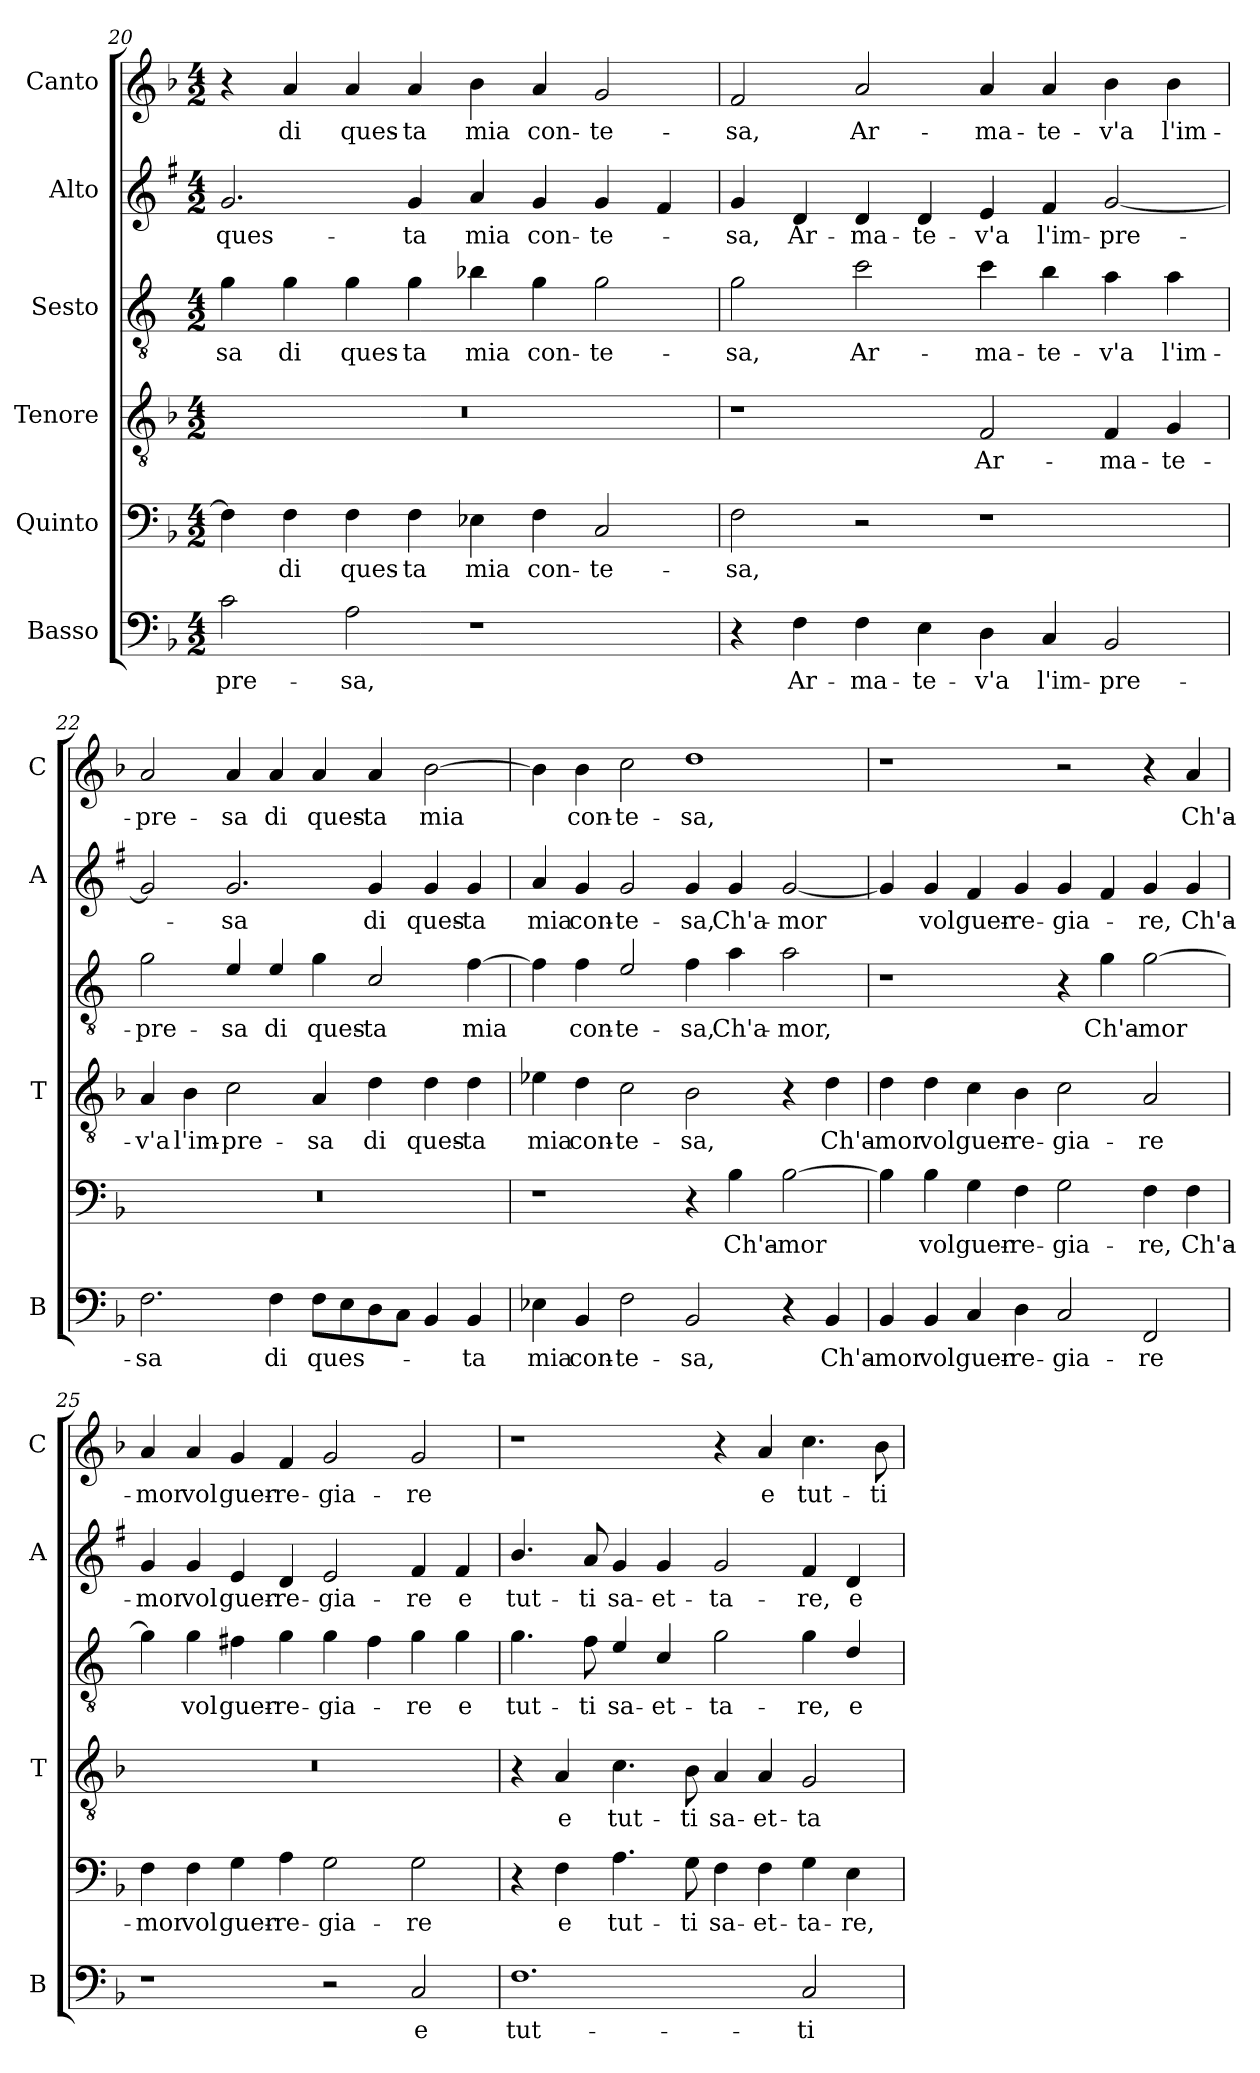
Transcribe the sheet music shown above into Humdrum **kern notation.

**kern	**text	**kern	**text	**kern	**text	**kern	**text	**kern	**text	**kern	**text
*part6	*part6	*part5	*part5	*part4	*part4	*part3	*part3	*part2	*part2	*part1	*part1
*staff6	*staff6	*staff5	*staff5	*staff4	*staff4	*staff3	*staff3	*staff2	*staff2	*staff1	*staff1
*I"Basso	*	*I"Quinto	*	*I"Tenore	*	*I"Sesto	*	*I"Alto	*	*I"Canto	*
*I'B	*	*	*	*I'T	*	*	*	*I'A	*	*I'C	*
*clefF4	*	*clefF4	*	*clefGv2	*	*clefGv2	*	*clefG2	*	*clefG2	*
*	*	*	*	*	*	*ITrd4c7	*	*ITrd1c2	*	*	*
*k[b-]	*	*k[b-]	*	*k[b-]	*	*k[b-]	*	*k[b-]	*	*k[b-]	*
*F:	*	*F:	*	*F:	*	*F:	*	*F:	*	*F:	*
*M4/2	*	*M4/2	*	*M4/2	*	*M4/2	*	*M4/2	*	*M4/2	*
=20	=20	=20	=20	=20	=20	=20	=20	=20	=20	=20	=20
!	!LO:LY:b	!	!	!	!	!	!LO:LY:b	!	!LO:LY:b	!	!
2c\	-pre-	4F\]	.	0r	.	4c\	-sa	2.f/	ques-	4r	.
!	!	!	!LO:LY:b	!	!	!	!LO:LY:b	!	!	!	!LO:LY:b
.	.	4F\	di	.	.	4c\	di	.	.	4a/	di
!	!LO:LY:b	!	!LO:LY:b	!	!	!	!LO:LY:b	!	!	!	!LO:LY:b
2A\	-sa,	4F\	ques-	.	.	4c\	ques-	.	.	4a/	ques-
!	!	!	!LO:LY:b	!	!	!	!LO:LY:b	!	!LO:LY:b	!	!LO:LY:b
.	.	4F\	-ta	.	.	4c\	-ta	4f/	-ta	4a/	-ta
!	!	!	!LO:LY:b	!	!	!	!LO:LY:b	!	!LO:LY:b	!	!LO:LY:b
1r	.	4E-X\	mia	.	.	4e-X\	mia	4g/	mia	4b-\	mia
!	!	!	!LO:LY:b	!	!	!	!LO:LY:b	!	!LO:LY:b	!	!LO:LY:b
.	.	4F\	con-	.	.	4c\	con-	4f/	con-	4a/	con-
!	!	!	!LO:LY:b	!	!	!	!LO:LY:b	!	!LO:LY:b	!	!LO:LY:b
.	.	2C/	-te-	.	.	2c\	-te-	4f/	-te-	2g/	-te-
.	.	.	.	.	.	.	.	4e/	.	.	.
=21	=21	=21	=21	=21	=21	=21	=21	=21	=21	=21	=21
!	!	!	!LO:LY:b	!	!	!	!LO:LY:b	!	!LO:LY:b	!	!LO:LY:b
4r	.	2F\	-sa,	1r	.	2c\	-sa,	4f/	-sa,	2f/	-sa,
!	!LO:LY:b	!	!	!	!	!	!	!	!LO:LY:b	!	!
4F\	Ar-	.	.	.	.	.	.	4c/	Ar-	.	.
!	!LO:LY:b	!	!	!	!	!	!LO:LY:b	!	!LO:LY:b	!	!LO:LY:b
4F\	-ma-	2r	.	.	.	2f\	Ar-	4c/	-ma-	2a/	Ar-
!	!LO:LY:b	!	!	!	!	!	!	!	!LO:LY:b	!	!
4E\	-te-	.	.	.	.	.	.	4c/	-te-	.	.
!	!LO:LY:b	!	!	!	!LO:LY:b	!	!LO:LY:b	!	!LO:LY:b	!	!LO:LY:b
4D\	-v'a	1r	.	2F/	Ar-	4f\	-ma-	4d/	-v'a	4a/	-ma-
!	!LO:LY:b	!	!	!	!	!	!LO:LY:b	!	!LO:LY:b	!	!LO:LY:b
4C/	l'im-	.	.	.	.	4e\	-te-	4e/	l'im-	4a/	-te-
!	!LO:LY:b	!	!	!	!LO:LY:b	!	!LO:LY:b	!	!LO:LY:b	!	!LO:LY:b
2BB-/	-pre-	.	.	4F/	-ma-	4d\	-v'a	[2f/	-pre-	4b-\	-v'a
!	!	!	!	!	!LO:LY:b	!	!LO:LY:b	!	!	!	!LO:LY:b
.	.	.	.	4G/	-te-	4d\	l'im-	.	.	4b-\	l'im-
=22	=22	=22	=22	=22	=22	=22	=22	=22	=22	=22	=22
!	!LO:LY:b	!	!	!	!LO:LY:b	!	!LO:LY:b	!	!	!	!LO:LY:b
2.F\	-sa	0r	.	4A/	-v'a	2c\	-pre-	2f/]	.	2a/	-pre-
!	!	!	!	!	!LO:LY:b	!	!	!	!	!	!
.	.	.	.	4B-\	l'im-	.	.	.	.	.	.
!	!	!	!	!	!LO:LY:b	!	!LO:LY:b	!	!LO:LY:b	!	!LO:LY:b
.	.	.	.	2c\	-pre-	4A/	-sa	2.f/	-sa	4a/	-sa
!	!LO:LY:b	!	!	!	!	!	!LO:LY:b	!	!	!	!LO:LY:b
4F\	di	.	.	.	.	4A/	di	.	.	4a/	di
!	!LO:LY:b	!	!	!	!LO:LY:b	!	!LO:LY:b	!	!	!	!LO:LY:b
8F\L	ques-	.	.	4A/	-sa	4c\	ques-	.	.	4a/	ques-
8E\	.	.	.	.	.	.	.	.	.	.	.
!	!	!	!	!	!LO:LY:b	!	!LO:LY:b	!	!LO:LY:b	!	!LO:LY:b
8D\	.	.	.	4d\	di	2F/	-ta	4f/	di	4a/	-ta
8C\J	.	.	.	.	.	.	.	.	.	.	.
!	!	!	!	!	!LO:LY:b	!	!	!	!LO:LY:b	!	!LO:LY:b
4BB-/	.	.	.	4d\	ques-	.	.	4f/	ques-	[2b-\	mia
!	!LO:LY:b	!	!	!	!LO:LY:b	!	!LO:LY:b	!	!LO:LY:b	!	!
4BB-/	-ta	.	.	4d\	-ta	[4B-\	mia	4f/	-ta	.	.
!!LO:LB:g=z
=23	=23	=23	=23	=23	=23	=23	=23	=23	=23	=23	=23
!	!LO:LY:b	!	!	!	!LO:LY:b	!	!	!	!LO:LY:b	!	!
4E-X\	mia	1r	.	4e-X\	mia	4B-\]	.	4g/	mia	4b-\]	.
!	!LO:LY:b	!	!	!	!LO:LY:b	!	!LO:LY:b	!	!LO:LY:b	!	!LO:LY:b
4BB-/	con-	.	.	4d\	con-	4B-\	con-	4f/	con-	4b-\	con-
!	!LO:LY:b	!	!	!	!LO:LY:b	!	!LO:LY:b	!	!LO:LY:b	!	!LO:LY:b
2F\	-te-	.	.	2c\	-te-	2A/	-te-	2f/	-te-	2cc\	-te-
!	!LO:LY:b	!	!	!	!LO:LY:b	!	!LO:LY:b	!	!LO:LY:b	!	!LO:LY:b
2BB-/	-sa,	4r	.	2B-\	-sa,	4B-\	-sa,	4f/	-sa,	1dd	-sa,
!	!	!	!LO:LY:b	!	!	!	!LO:LY:b	!	!LO:LY:b	!	!
.	.	4B-\	Ch'a-	.	.	4d\	Ch'a-	4f/	Ch'a-	.	.
!	!	!	!LO:LY:b	!	!	!	!LO:LY:b	!	!LO:LY:b	!	!
4r	.	[2B-\	-mor	4r	.	2d\	-mor,	[2f/	-mor	.	.
!	!LO:LY:b	!	!	!	!LO:LY:b	!	!	!	!	!	!
4BB-/	Ch'a-	.	.	4d\	Ch'a-	.	.	.	.	.	.
=24	=24	=24	=24	=24	=24	=24	=24	=24	=24	=24	=24
!	!LO:LY:b	!	!	!	!LO:LY:b	!	!	!	!	!	!
4BB-/	-mor	4B-\]	.	4d\	-mor	1r	.	4f/]	.	1r	.
!	!LO:LY:b	!	!LO:LY:b	!	!LO:LY:b	!	!	!	!LO:LY:b	!	!
4BB-/	vol	4B-\	vol	4d\	vol	.	.	4f/	vol	.	.
!	!LO:LY:b	!	!LO:LY:b	!	!LO:LY:b	!	!	!	!LO:LY:b	!	!
4C/	guer-	4G\	guer-	4c\	guer-	.	.	4e/	guer-	.	.
!	!LO:LY:b	!	!LO:LY:b	!	!LO:LY:b	!	!	!	!LO:LY:b	!	!
4D\	-re-	4F\	-re-	4B-\	-re-	.	.	4f/	-re-	.	.
!	!LO:LY:b	!	!LO:LY:b	!	!LO:LY:b	!	!	!	!LO:LY:b	!	!
2C/	-gia-	2G\	-gia-	2c\	-gia-	4r	.	4f/	-gia-	2r	.
!	!	!	!	!	!	!	!LO:LY:b	!	!	!	!
.	.	.	.	.	.	4c\	Ch'a-	4e/	.	.	.
!	!LO:LY:b	!	!LO:LY:b	!	!LO:LY:b	!	!LO:LY:b	!	!LO:LY:b	!	!
2FF/	-re	4F\	-re,	2A/	-re	[2c\	-mor	4f/	-re,	4r	.
!	!	!	!LO:LY:b	!	!	!	!	!	!LO:LY:b	!	!LO:LY:b
.	.	4F\	Ch'a-	.	.	.	.	4f/	Ch'a-	4a/	Ch'a-
=25	=25	=25	=25	=25	=25	=25	=25	=25	=25	=25	=25
!	!	!	!LO:LY:b	!	!	!	!	!	!LO:LY:b	!	!LO:LY:b
1r	.	4F\	-mor	0r	.	4c\]	.	4f/	-mor	4a/	-mor
!	!	!	!LO:LY:b	!	!	!	!LO:LY:b	!	!LO:LY:b	!	!LO:LY:b
.	.	4F\	vol	.	.	4c\	vol	4f/	vol	4a/	vol
!	!	!	!LO:LY:b	!	!	!	!LO:LY:b	!	!LO:LY:b	!	!LO:LY:b
.	.	4G\	guer-	.	.	4Bn\	guer-	4d/	guer-	4g/	guer-
!	!	!	!LO:LY:b	!	!	!	!LO:LY:b	!	!LO:LY:b	!	!LO:LY:b
.	.	4A\	-re-	.	.	4c\	-re-	4c/	-re-	4f/	-re-
!	!	!	!LO:LY:b	!	!	!	!LO:LY:b	!	!LO:LY:b	!	!LO:LY:b
2r	.	2G\	-gia-	.	.	4c\	-gia-	2d/	-gia-	2g/	-gia-
.	.	.	.	.	.	4B\	.	.	.	.	.
!	!LO:LY:b	!	!LO:LY:b	!	!	!	!LO:LY:b	!	!LO:LY:b	!	!LO:LY:b
2C/	e	2G\	-re	.	.	4c\	-re	4e/	-re	2g/	-re
!	!	!	!	!	!	!	!LO:LY:b	!	!LO:LY:b	!	!
.	.	.	.	.	.	4c\	e	4e/	e	.	.
=26	=26	=26	=26	=26	=26	=26	=26	=26	=26	=26	=26
!	!LO:LY:b	!	!	!	!	!	!LO:LY:b	!	!LO:LY:b	!	!
1.F	tut-	4r	.	4r	.	4.c\	tut-	4.a/	tut-	1r	.
!	!	!	!LO:LY:b	!	!LO:LY:b	!	!	!	!	!	!
.	.	4F\	e	4A/	e	.	.	.	.	.	.
!	!	!	!	!	!	!	!LO:LY:b	!	!LO:LY:b	!	!
.	.	.	.	.	.	8B-\	-ti	8g/	-ti	.	.
!	!	!	!LO:LY:b	!	!LO:LY:b	!	!LO:LY:b	!	!LO:LY:b	!	!
.	.	4.A\	tut-	4.c\	tut-	4A/	sa-	4f/	sa-	.	.
!	!	!	!	!	!	!	!LO:LY:b	!	!LO:LY:b	!	!
.	.	.	.	.	.	4F/	-et-	4f/	-et-	.	.
!	!	!	!LO:LY:b	!	!LO:LY:b	!	!	!	!	!	!
.	.	8G\	-ti	8B-\	-ti	.	.	.	.	.	.
!	!	!	!LO:LY:b	!	!LO:LY:b	!	!LO:LY:b	!	!LO:LY:b	!	!
.	.	4F\	sa-	4A/	sa-	2c\	-ta-	2f/	-ta-	4r	.
!	!	!	!LO:LY:b	!	!LO:LY:b	!	!	!	!	!	!LO:LY:b
.	.	4F\	-et-	4A/	-et-	.	.	.	.	4a/	e
!	!LO:LY:b	!	!LO:LY:b	!	!LO:LY:b	!	!LO:LY:b	!	!LO:LY:b	!	!LO:LY:b
2C/	-ti	4G\	-ta-	2G/	-ta-	4c\	-re,	4e/	-re,	4.cc\	tut-
!	!	!	!LO:LY:b	!	!	!	!LO:LY:b	!	!LO:LY:b	!	!
.	.	4E\	-re,	.	.	4G/	e	4c/	e	.	.
!	!	!	!	!	!	!	!	!	!	!	!LO:LY:b
.	.	.	.	.	.	.	.	.	.	8b-\	-ti
=	=	=	=	=	=	=	=	=	=	=	=
*-	*-	*-	*-	*-	*-	*-	*-	*-	*-	*-	*-
